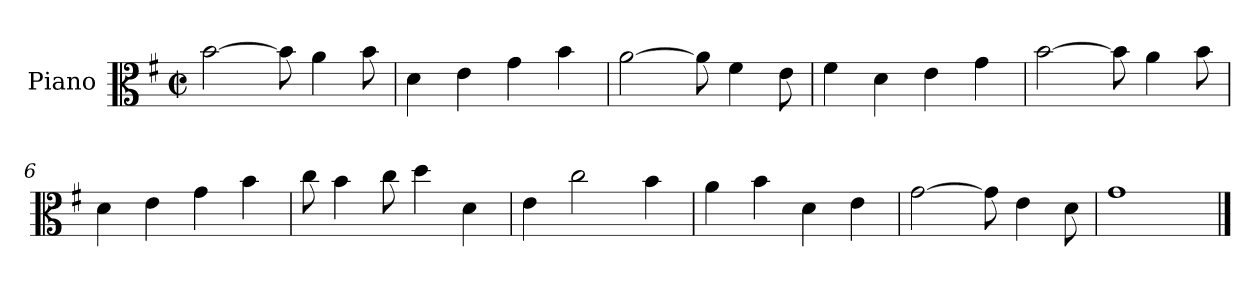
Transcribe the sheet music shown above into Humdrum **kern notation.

**kern
*part1
*staff1
*I"Piano
*I'Pno
*clefC3
*k[f#]
*M2/2
*met(c|)
=1
[2b\
8b\]
4a\
8b\
=2
4d\
4e\
4g\
4b\
=3
[2a\
8a\]
4f#\
8e\
=4
4f#\
4d\
4e\
4g\
=5
[2b\
8b\]
4a\
8b\
=6
4d\
4e\
4g\
4b\
=7
8cc\
4b\
8cc\
4dd\
4d\
=8
4e\
2cc\
4b\
=9
4a\
4b\
4d\
4e\
=10
[2g\
8g\]
4e\
8d\
=11
1g
==
*-
